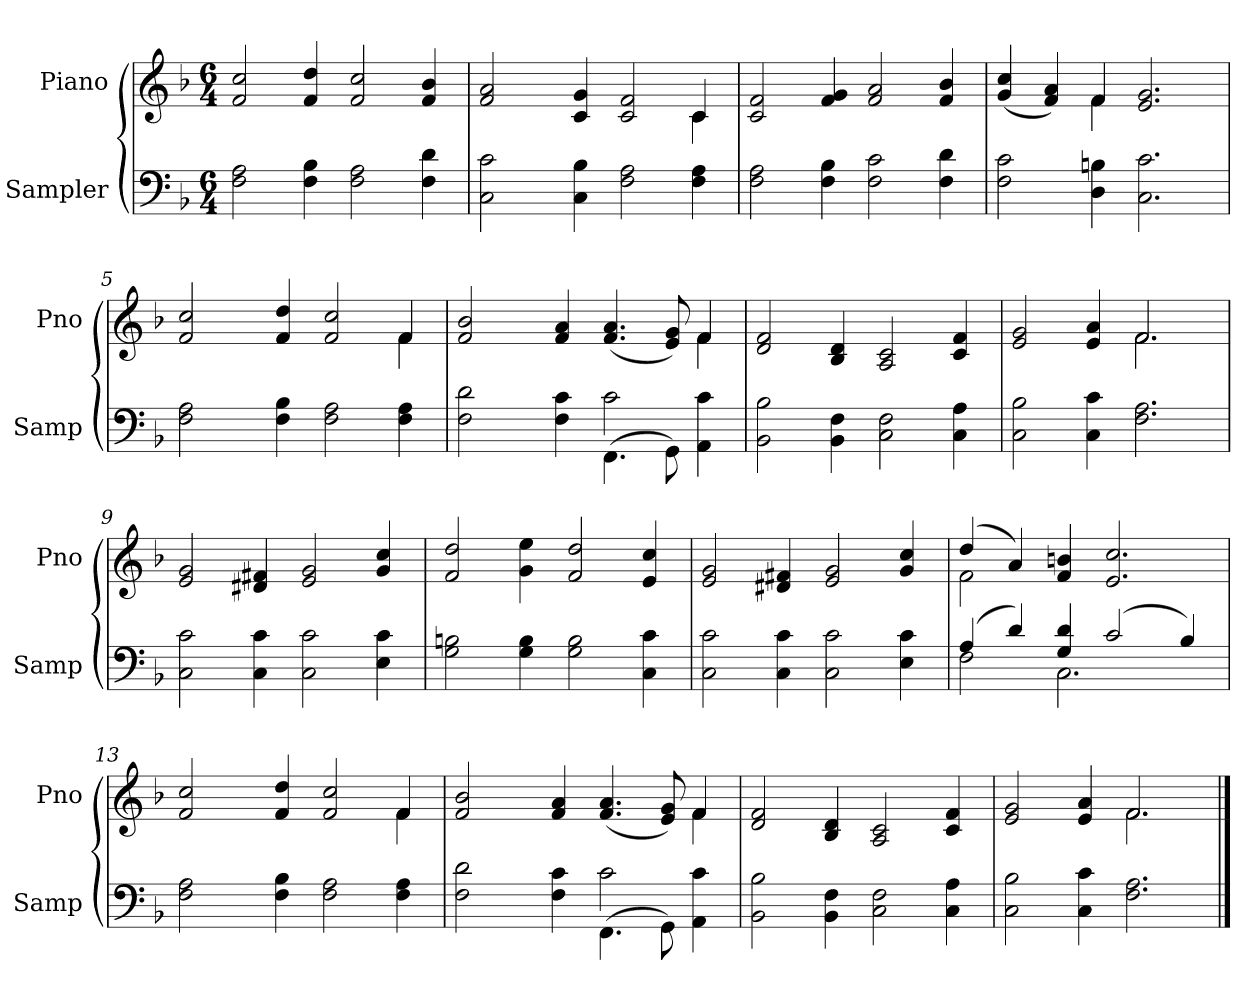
**kern	**kern
*part2	*part1
*staff2	*staff1
*I"Sampler	*I"Piano
*I'Samp	*I'Pno
*clefF4	*clefG2
*k[b-]	*k[b-]
*F:	*F:
*M6/4	*M6/4
=1	=1
2F 2A	2f 2cc
4F 4B-	4f 4dd
2F 2A	2f 2cc
4F 4d	4f 4b-
=2	=2
*	*^
2C 2c	2f 2a	4ryy
*	*v	*v
4C 4B-	4c 4g
2F 2A	2c 2f
*	*^
4F 4A	4c/	4c
*	*v	*v
=3	=3
2F 2A	2c 2f
4F 4B-	4f 4g
2F 2c	2f 2a
4F 4d	4f 4b-
=4	=4
*	*^
2F 2c	(4g 4cc	2ryy
.	4f 4a)	.
4D 4Bn	4f/	4f
2.C 2.c	2.e 2.g	2.ryy
=5	=5	=5
2F 2A	2f 2cc	4ryy
*	*v	*v
4F 4B-	4f 4dd
2F 2A	2f 2cc
*	*^
4F 4A	4f/	4f
=6	=6	=6
*^	*	*
2F 2d	2.ryy	2f 2b-	4ryy
*	*	*v	*v
4F 4c	.	4f 4a
(4.FF\	2c	(4.f 4.a
8GG\)	.	8e 8g)
*	*	*^
4AA 4c	4ryy	4f/	4f
*v	*v	*	*
*	*v	*v
=7	=7
2BB- 2B-	2d 2f
4BB- 4F	4B- 4d
2C 2F	2A 2c
4C 4A	4c 4f
=8	=8
*	*^
2C 2B-	2e 2g	2.ryy
4C 4c	4e 4a	.
2.F 2.A	2.f/	2.f
*	*v	*v
=9	=9
2C 2c	2e 2g
4C 4c	4d#X 4f#X
2C 2c	2e 2g
4E 4c	4g 4cc
=10	=10
2G 2Bn	2f 2dd
4G 4B	4g 4ee
2G 2B	2f 2dd
4C 4c	4e 4cc
=11	=11
2C 2c	2e 2g
4C 4c	4d#X 4f#X
2C 2c	2e 2g
4E 4c	4g 4cc
=12	=12
*^	*^
(4A/	2F	(4dd/	2f
4d/)	.	4a/)	.
4G 4d	2.C	4f 4bn	1ryy
(2c/	.	2.e 2.cc	.
4B-/)	4ryy	.	.
*v	*v	*	*
=13	=13	=13
2F 2A	2f 2cc	4ryy
*	*v	*v
4F 4B-	4f 4dd
2F 2A	2f 2cc
*	*^
4F 4A	4f/	4f
=14	=14	=14
*^	*	*
2F 2d	2.ryy	2f 2b-	4ryy
*	*	*v	*v
4F 4c	.	4f 4a
(4.FF\	2c	(4.f 4.a
8GG\)	.	8e 8g)
*	*	*^
4AA 4c	4ryy	4f/	4f
*v	*v	*	*
*	*v	*v
=15	=15
2BB- 2B-	2d 2f
4BB- 4F	4B- 4d
2C 2F	2A 2c
4C 4A	4c 4f
=16	=16
*	*^
2C 2B-	2e 2g	2.ryy
4C 4c	4e 4a	.
2.F 2.A	2.f/	2.f
*	*v	*v
==	==
*-	*-
